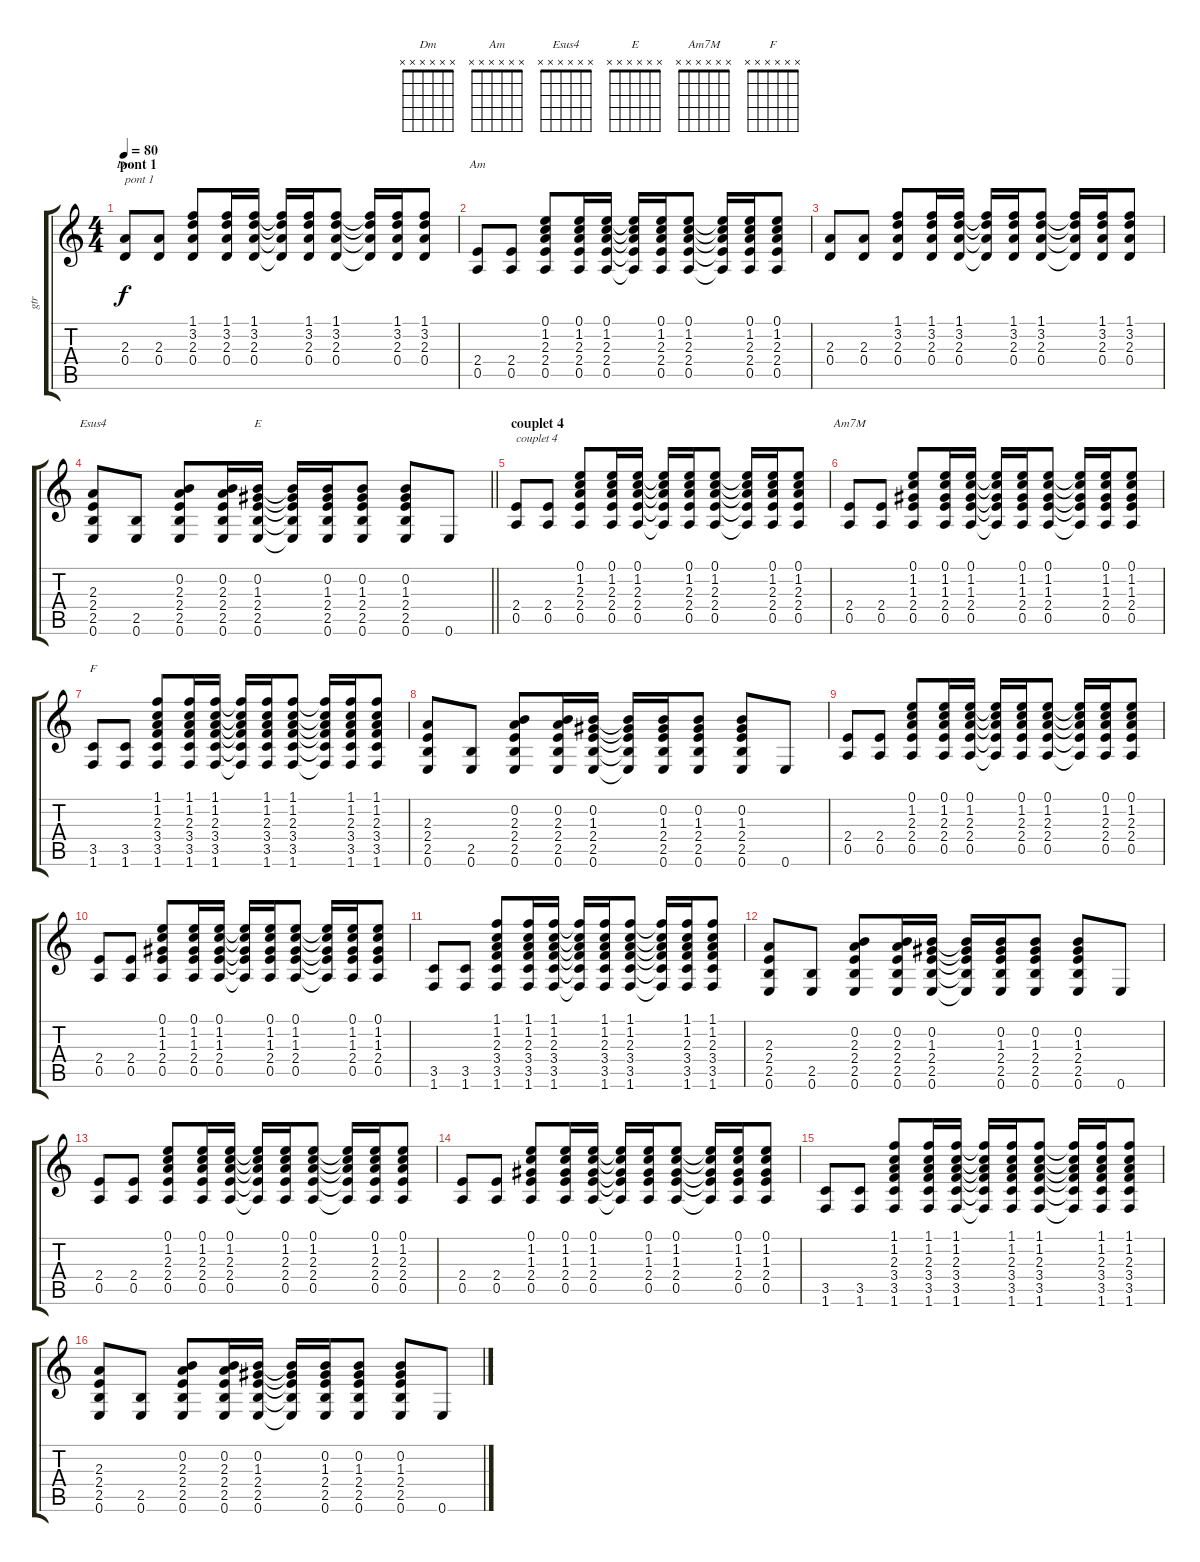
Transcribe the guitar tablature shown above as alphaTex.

\track ("gtr" "gtr") {instrument acousticguitarsteel}
\staff {score tabs}
\tuning (E4 B3 G3 D3 A2 E2) {hide}
\chord ("Dm" x x x x x x)
\chord ("Am" x x x x x x)
\chord ("Esus4" x x x x x x)
\chord ("E" x x x x x x)
\chord ("Am7M" x x x x x x)
\chord ("F" x x x x x x)
\ts (4 4)
\section ("" "pont 1")
\tempo 80
\clef g2
\ks c
(2.3 0.4).8{ch "Dm" txt "pont 1" dy f} (2.3 0.4).8 (1.1 3.2 2.3 0.4).8 (1.1 3.2 2.3 0.4).16 (1.1 3.2 2.3 0.4).16 (1.1{t} 3.2{t} 2.3{t} 0.4{t}).16 (1.1 3.2 2.3 0.4).16 (1.1 3.2 2.3 0.4).8 (1.1{t} 3.2{t} 2.3{t} 0.4{t}).16 (1.1 3.2 2.3 0.4).16 (1.1 3.2 2.3 0.4).8 |
(2.4 0.5).8{ch "Am"} (2.4 0.5).8 (0.1 1.2 2.3 2.4 0.5).8 (0.1 1.2 2.3 2.4 0.5).16 (0.1 1.2 2.3 2.4 0.5).16 (0.1{t} 1.2{t} 2.3{t} 2.4{t} 0.5{t}).16 (0.1 1.2 2.3 2.4 0.5).16 (0.1 1.2 2.3 2.4 0.5).8 (0.1{t} 1.2{t} 2.3{t} 2.4{t} 0.5{t}).16 (0.1 1.2 2.3 2.4 0.5).16 (0.1 1.2 2.3 2.4 0.5).8 |
(2.3 0.4).8 (2.3 0.4).8 (1.1 3.2 2.3 0.4).8 (1.1 3.2 2.3 0.4).16 (1.1 3.2 2.3 0.4).16 (1.1{t} 3.2{t} 2.3{t} 0.4{t}).16 (1.1 3.2 2.3 0.4).16 (1.1 3.2 2.3 0.4).8 (1.1{t} 3.2{t} 2.3{t} 0.4{t}).16 (1.1 3.2 2.3 0.4).16 (1.1 3.2 2.3 0.4).8 |
\barLineRight lightlight
(2.3 2.4 2.5 0.6).8{ch "Esus4"} (2.5 0.6).8 (0.2 2.3 2.4 2.5 0.6).8 (0.2 2.3 2.4 2.5 0.6).16 (0.2 1.3 2.4 2.5 0.6).16{ch "E"} (0.2{t} 1.3{t} 2.4{t} 2.5{t} 0.6{t}).16 (0.2 1.3 2.4 2.5 0.6).16 (0.2 1.3 2.4 2.5 0.6).8 (0.2 1.3 2.4 2.5 0.6).8 0.6.8 |
\section ("" "couplet 4")
(2.4 0.5).8{txt "couplet 4"} (2.4 0.5).8 (0.1 1.2 2.3 2.4 0.5).8 (0.1 1.2 2.3 2.4 0.5).16 (0.1 1.2 2.3 2.4 0.5).16 (0.1{t} 1.2{t} 2.3{t} 2.4{t} 0.5{t}).16 (0.1 1.2 2.3 2.4 0.5).16 (0.1 1.2 2.3 2.4 0.5).8 (0.1{t} 1.2{t} 2.3{t} 2.4{t} 0.5{t}).16 (0.1 1.2 2.3 2.4 0.5).16 (0.1 1.2 2.3 2.4 0.5).8 |
(2.4 0.5).8{ch "Am7M"} (2.4 0.5).8 (0.1 1.2 1.3 2.4 0.5).8 (0.1 1.2 1.3 2.4 0.5).16 (0.1 1.2 1.3 2.4 0.5).16 (0.1{t} 1.2{t} 1.3{t} 2.4{t} 0.5{t}).16 (0.1 1.2 1.3 2.4 0.5).16 (0.1 1.2 1.3 2.4 0.5).8 (0.1{t} 1.2{t} 1.3{t} 2.4{t} 0.5{t}).16 (0.1 1.2 1.3 2.4 0.5).16 (0.1 1.2 1.3 2.4 0.5).8 |
(3.5 1.6).8{ch "F"} (3.5 1.6).8 (1.1 1.2 2.3 3.4 3.5 1.6).8 (1.1 1.2 2.3 3.4 3.5 1.6).16 (1.1 1.2 2.3 3.4 3.5 1.6).16 (1.1{t} 1.2{t} 2.3{t} 3.4{t} 3.5{t} 1.6{t}).16 (1.1 1.2 2.3 3.4 3.5 1.6).16 (1.1 1.2 2.3 3.4 3.5 1.6).8 (1.1{t} 1.2{t} 2.3{t} 3.4{t} 3.5{t} 1.6{t}).16 (1.1 1.2 2.3 3.4 3.5 1.6).16 (1.1 1.2 2.3 3.4 3.5 1.6).8 |
(2.3 2.4 2.5 0.6).8 (2.5 0.6).8 (0.2 2.3 2.4 2.5 0.6).8 (0.2 2.3 2.4 2.5 0.6).16 (0.2 1.3 2.4 2.5 0.6).16 (0.2{t} 1.3{t} 2.4{t} 2.5{t} 0.6{t}).16 (0.2 1.3 2.4 2.5 0.6).16 (0.2 1.3 2.4 2.5 0.6).8 (0.2 1.3 2.4 2.5 0.6).8 0.6.8 |
(2.4 0.5).8 (2.4 0.5).8 (0.1 1.2 2.3 2.4 0.5).8 (0.1 1.2 2.3 2.4 0.5).16 (0.1 1.2 2.3 2.4 0.5).16 (0.1{t} 1.2{t} 2.3{t} 2.4{t} 0.5{t}).16 (0.1 1.2 2.3 2.4 0.5).16 (0.1 1.2 2.3 2.4 0.5).8 (0.1{t} 1.2{t} 2.3{t} 2.4{t} 0.5{t}).16 (0.1 1.2 2.3 2.4 0.5).16 (0.1 1.2 2.3 2.4 0.5).8 |
(2.4 0.5).8 (2.4 0.5).8 (0.1 1.2 1.3 2.4 0.5).8 (0.1 1.2 1.3 2.4 0.5).16 (0.1 1.2 1.3 2.4 0.5).16 (0.1{t} 1.2{t} 1.3{t} 2.4{t} 0.5{t}).16 (0.1 1.2 1.3 2.4 0.5).16 (0.1 1.2 1.3 2.4 0.5).8 (0.1{t} 1.2{t} 1.3{t} 2.4{t} 0.5{t}).16 (0.1 1.2 1.3 2.4 0.5).16 (0.1 1.2 1.3 2.4 0.5).8 |
(3.5 1.6).8 (3.5 1.6).8 (1.1 1.2 2.3 3.4 3.5 1.6).8 (1.1 1.2 2.3 3.4 3.5 1.6).16 (1.1 1.2 2.3 3.4 3.5 1.6).16 (1.1{t} 1.2{t} 2.3{t} 3.4{t} 3.5{t} 1.6{t}).16 (1.1 1.2 2.3 3.4 3.5 1.6).16 (1.1 1.2 2.3 3.4 3.5 1.6).8 (1.1{t} 1.2{t} 2.3{t} 3.4{t} 3.5{t} 1.6{t}).16 (1.1 1.2 2.3 3.4 3.5 1.6).16 (1.1 1.2 2.3 3.4 3.5 1.6).8 |
(2.3 2.4 2.5 0.6).8 (2.5 0.6).8 (0.2 2.3 2.4 2.5 0.6).8 (0.2 2.3 2.4 2.5 0.6).16 (0.2 1.3 2.4 2.5 0.6).16 (0.2{t} 1.3{t} 2.4{t} 2.5{t} 0.6{t}).16 (0.2 1.3 2.4 2.5 0.6).16 (0.2 1.3 2.4 2.5 0.6).8 (0.2 1.3 2.4 2.5 0.6).8 0.6.8 |
(2.4 0.5).8 (2.4 0.5).8 (0.1 1.2 2.3 2.4 0.5).8 (0.1 1.2 2.3 2.4 0.5).16 (0.1 1.2 2.3 2.4 0.5).16 (0.1{t} 1.2{t} 2.3{t} 2.4{t} 0.5{t}).16 (0.1 1.2 2.3 2.4 0.5).16 (0.1 1.2 2.3 2.4 0.5).8 (0.1{t} 1.2{t} 2.3{t} 2.4{t} 0.5{t}).16 (0.1 1.2 2.3 2.4 0.5).16 (0.1 1.2 2.3 2.4 0.5).8 |
(2.4 0.5).8 (2.4 0.5).8 (0.1 1.2 1.3 2.4 0.5).8 (0.1 1.2 1.3 2.4 0.5).16 (0.1 1.2 1.3 2.4 0.5).16 (0.1{t} 1.2{t} 1.3{t} 2.4{t} 0.5{t}).16 (0.1 1.2 1.3 2.4 0.5).16 (0.1 1.2 1.3 2.4 0.5).8 (0.1{t} 1.2{t} 1.3{t} 2.4{t} 0.5{t}).16 (0.1 1.2 1.3 2.4 0.5).16 (0.1 1.2 1.3 2.4 0.5).8 |
(3.5 1.6).8 (3.5 1.6).8 (1.1 1.2 2.3 3.4 3.5 1.6).8 (1.1 1.2 2.3 3.4 3.5 1.6).16 (1.1 1.2 2.3 3.4 3.5 1.6).16 (1.1{t} 1.2{t} 2.3{t} 3.4{t} 3.5{t} 1.6{t}).16 (1.1 1.2 2.3 3.4 3.5 1.6).16 (1.1 1.2 2.3 3.4 3.5 1.6).8 (1.1{t} 1.2{t} 2.3{t} 3.4{t} 3.5{t} 1.6{t}).16 (1.1 1.2 2.3 3.4 3.5 1.6).16 (1.1 1.2 2.3 3.4 3.5 1.6).8 |
(2.3 2.4 2.5 0.6).8 (2.5 0.6).8 (0.2 2.3 2.4 2.5 0.6).8 (0.2 2.3 2.4 2.5 0.6).16 (0.2 1.3 2.4 2.5 0.6).16 (0.2{t} 1.3{t} 2.4{t} 2.5{t} 0.6{t}).16 (0.2 1.3 2.4 2.5 0.6).16 (0.2 1.3 2.4 2.5 0.6).8 (0.2 1.3 2.4 2.5 0.6).8 0.6.8
